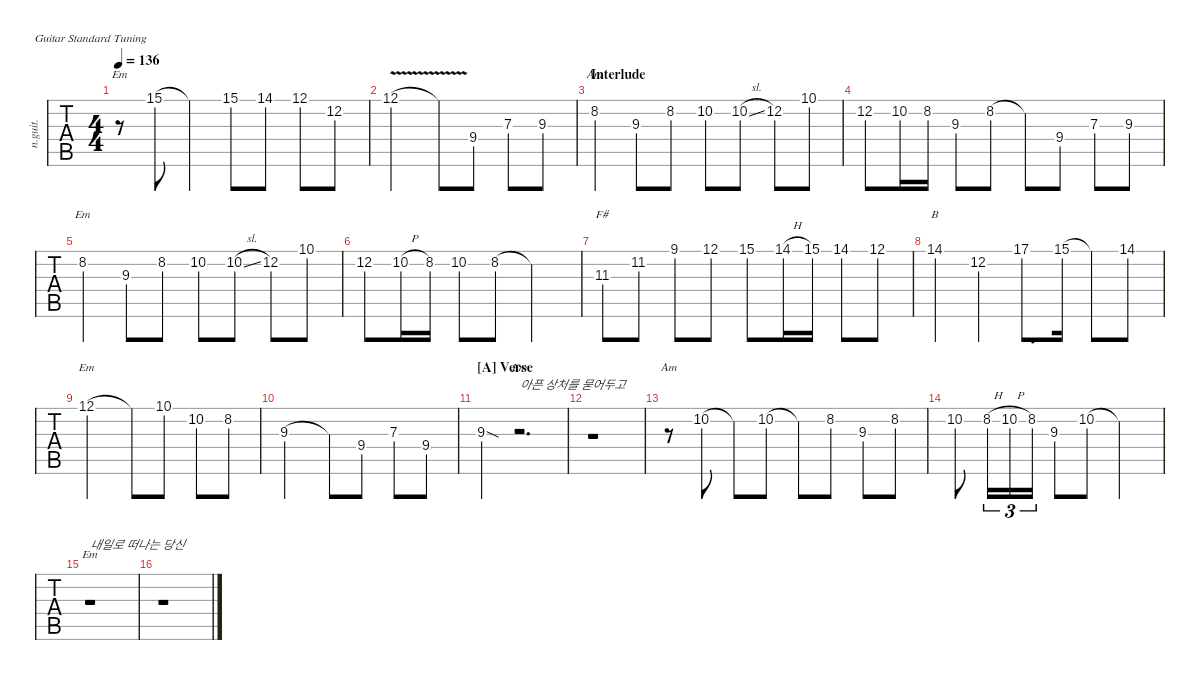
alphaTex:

\defaultSystemsLayout 4
\hideDynamics
\bracketExtendMode nobrackets
\track ("Nylon Guitar" "n.guit.") {instrument acousticguitarnylon}
\staff {tabs}
\tuning (E4 B3 G3 D3 A2 E2)
\chord ("Em" 0 0 0 2 2 0) {showdiagram false showfingering false}
\chord ("Em" x x x x x x)
\chord ("Am" x x x x x x)
\chord ("Em" x 8 x x x x) {firstfret 8 showdiagram false showfingering false}
\chord ("Am" x 8 x x x x) {firstfret 8 showdiagram false showfingering false}
\chord ("F#" 2 2 3 4 4 2) {showdiagram false showfingering false barre (2 2)}
\chord ("B" 14 x x x x x) {firstfret 14 showdiagram false showfingering false}
\chord ("Em" 12 x x x x x) {firstfret 12 showdiagram false showfingering false}
\ts (4 4)
\tempo 136
\clef g2
\ks c
r.8{ch "Em" dy mf} 15.1.8 15.1{t}.4 15.1.8 14.1{acc #}.8 12.1.8 12.2.8 |
12.1{v}.2 12.1{t}.8 9.4.8 7.3.8 9.3.8 |
\section ("" "Interlude")
8.2.4{ch "Am"} 9.3.8 8.2.8 10.2.8 10.2{sl}.8 12.2.8 10.1.8 |
12.2.8 10.2.16 8.2.16 9.3.8 8.2.8 8.2{t}.8 9.4.8 7.3.8 9.3.8 |
8.2.4{ch "Em"} 9.3.8 8.2.8 10.2.8 10.2{sl}.8 12.2.8 10.1.8 |
12.2.8 10.2{h}.16 8.2.16 10.2.8 8.2.8 8.2{t}.2 |
11.3{acc #}.8{ch "F#"} 11.2{acc #}.8 9.1{acc #}.8 12.1.8 15.1.8 14.1{h acc #}.16 15.1.16 14.1{acc #}.8 12.1.8 |
14.1{acc #}.4{ch "B"} 12.2.4 17.1.8{d} 15.1.16 15.1{t}.8 14.1{acc #}.8 |
12.1.2{ch "Em"} 12.1{t}.8 10.1.8 10.2.8 8.2.8 |
9.3.2 9.3{t}.8 9.4.8 7.3.8 9.4.8 |
\section ("A" "Verse")
9.3{sod}.4 r.2{d ch "Em" txt "아픈 상처를 묻어두고"} |
r.1 |
r.8{ch "Am"} 10.2.8 10.2{t}.8 10.2.8 10.2{t}.8 8.2.8 9.3.8 8.2.8 |
10.2.8 8.2{h}.16{tu (3 2)} 10.2{h}.16{tu (3 2)} 8.2.16{tu (3 2)} 9.3.8 10.2.8 10.2{t}.2 |
r.1{ch "Em" txt "내일로 떠나는 당신"} |
r.1
